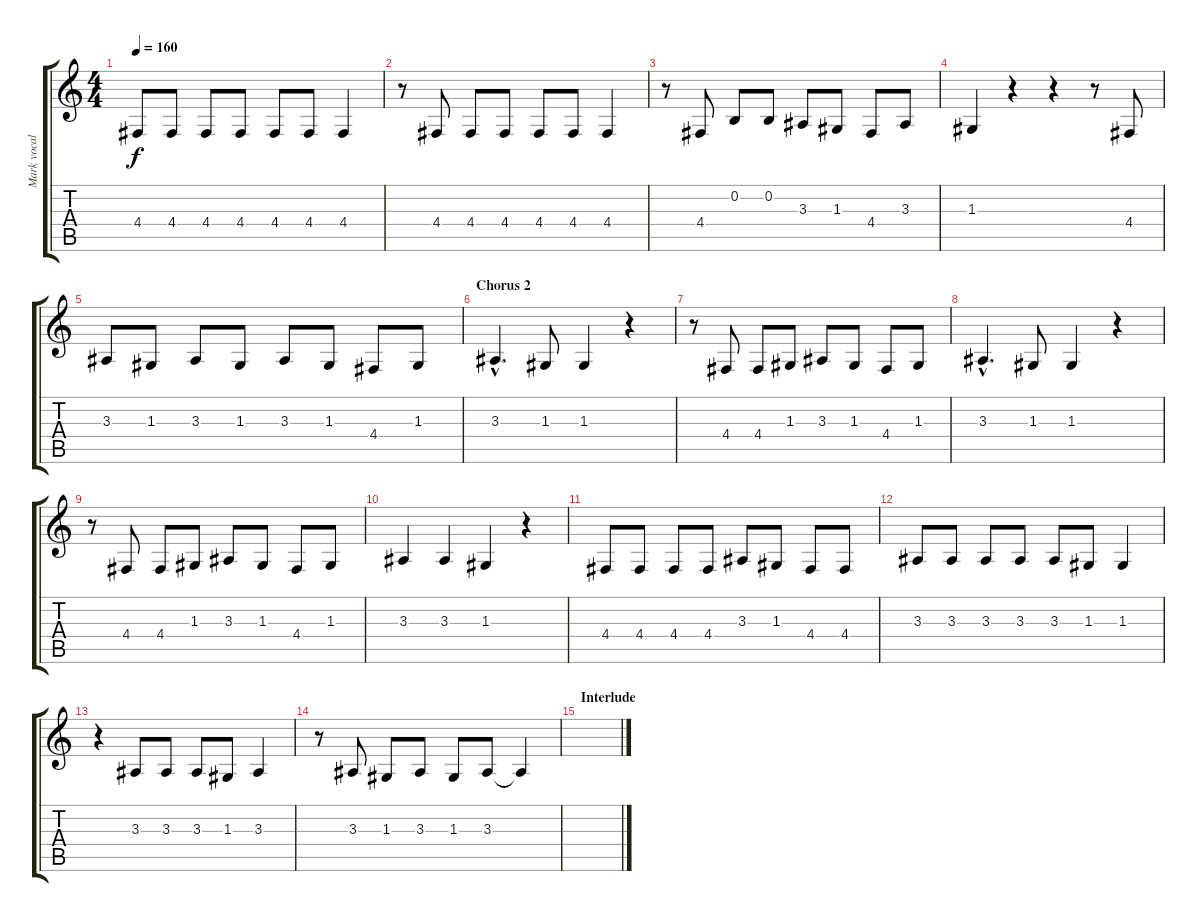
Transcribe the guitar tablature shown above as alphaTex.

\track ("Mark vocals" "Mark vocal") {instrument lead8bassandlead}
\staff {score tabs}
\tuning (E4 B3 G3 D3 A2 E2) {hide}
\ts (4 4)
\tempo 160
\clef g2
\ks c
4.4{t}.8{dy f} 4.4.8 4.4.8 4.4.8 4.4.8 4.4.8 4.4.4 |
r.8 4.4.8 4.4.8 4.4.8 4.4.8 4.4.8 4.4.4 |
r.8 4.4.8 0.2.8 0.2.8 3.3.8 1.3.8 4.4.8 3.3.8 |
1.3.4 r.4 r.4 r.8 4.4.8 |
3.3.8 1.3.8 3.3.8 1.3.8 3.3.8 1.3.8 4.4.8 1.3.8 |
\section ("" "Chorus 2")
3.3{hac}.4{d} 1.3.8 1.3.4 r.4 |
r.8 4.4.8 4.4.8 1.3.8 3.3.8 1.3.8 4.4.8 1.3.8 |
3.3{hac}.4{d} 1.3.8 1.3.4 r.4 |
r.8 4.4.8 4.4.8 1.3.8 3.3.8 1.3.8 4.4.8 1.3.8 |
3.3.4 3.3.4 1.3.4 r.4 |
4.4.8 4.4.8 4.4.8 4.4.8 3.3.8 1.3.8 4.4.8 4.4.8 |
3.3.8 3.3.8 3.3.8 3.3.8 3.3.8 1.3.8 1.3.4 |
r.4 3.3.8 3.3.8 3.3.8 1.3.8 3.3.4 |
r.8 3.3.8 1.3.8 3.3.8 1.3.8 3.3.8 3.3{t}.4 |
\section ("" "Interlude")
